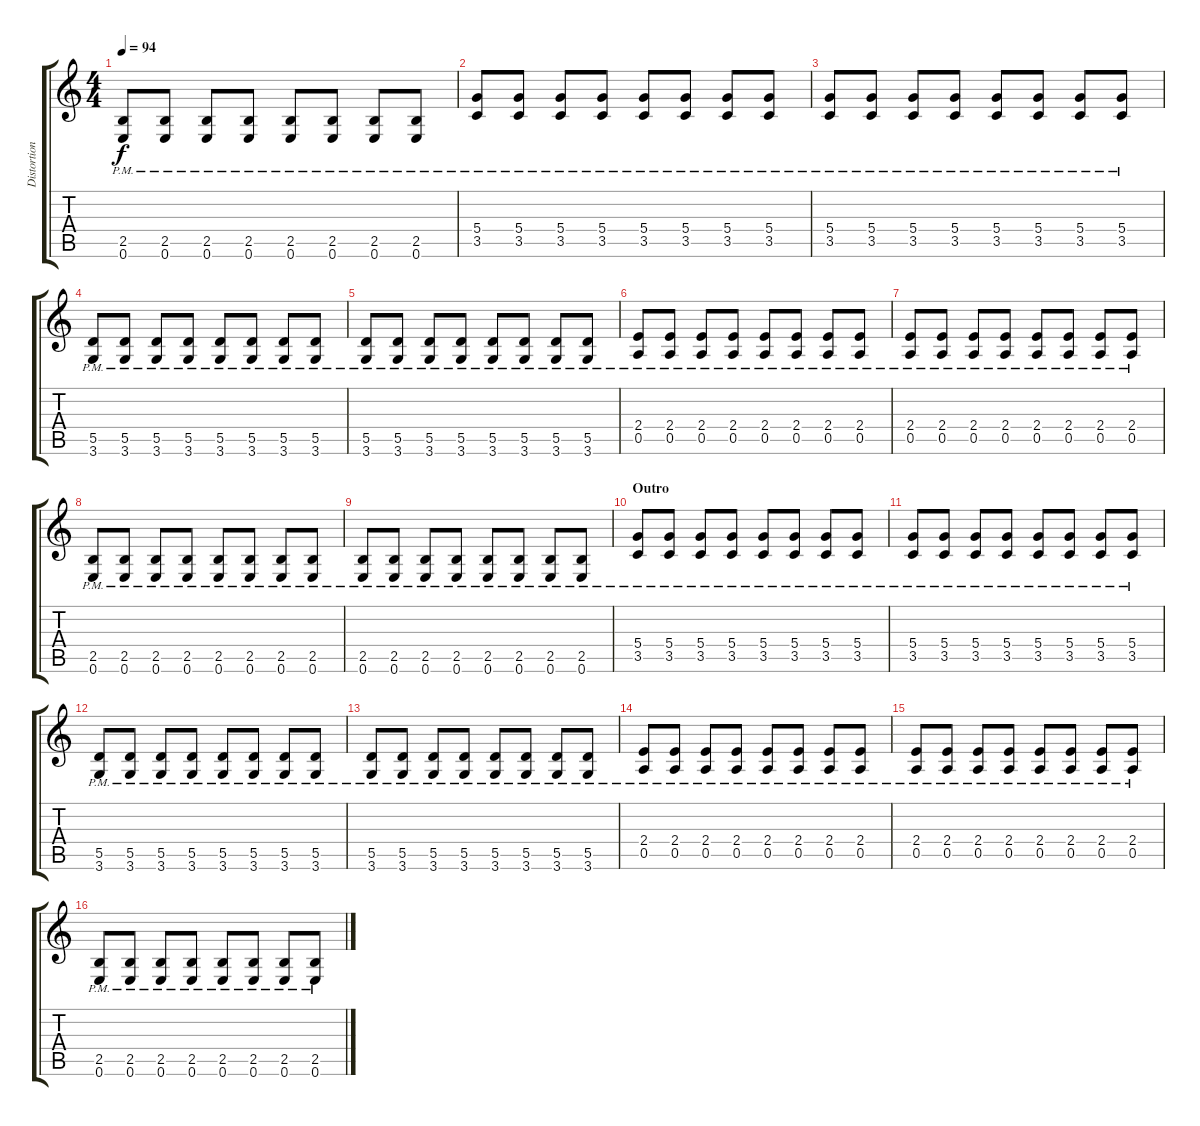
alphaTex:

\track ("Distortion Guitar" "Distortion") {instrument distortionguitar}
\staff {score tabs}
\tuning (E4 B3 G3 D3 A2 E2) {hide}
\ts (4 4)
\tempo 94
\clef g2
\ks c
(2.5{pm} 0.6{pm}).8{dy f} (2.5{pm} 0.6{pm}).8 (2.5{pm} 0.6{pm}).8 (2.5{pm} 0.6{pm}).8 (2.5{pm} 0.6{pm}).8 (2.5{pm} 0.6{pm}).8 (2.5{pm} 0.6{pm}).8 (2.5{pm} 0.6{pm}).8 |
(5.4{pm} 3.5{pm}).8 (5.4{pm} 3.5{pm}).8 (5.4{pm} 3.5{pm}).8 (5.4{pm} 3.5{pm}).8 (5.4{pm} 3.5{pm}).8 (5.4{pm} 3.5{pm}).8 (5.4{pm} 3.5{pm}).8 (5.4{pm} 3.5{pm}).8 |
(5.4{pm} 3.5{pm}).8 (5.4{pm} 3.5{pm}).8 (5.4{pm} 3.5{pm}).8 (5.4{pm} 3.5{pm}).8 (5.4{pm} 3.5{pm}).8 (5.4{pm} 3.5{pm}).8 (5.4{pm} 3.5{pm}).8 (5.4{pm} 3.5{pm}).8 |
(5.5{pm} 3.6{pm}).8 (5.5{pm} 3.6{pm}).8 (5.5{pm} 3.6{pm}).8 (5.5{pm} 3.6{pm}).8 (5.5{pm} 3.6{pm}).8 (5.5{pm} 3.6{pm}).8 (5.5{pm} 3.6{pm}).8 (5.5{pm} 3.6{pm}).8 |
(5.5{pm} 3.6{pm}).8 (5.5{pm} 3.6{pm}).8 (5.5{pm} 3.6{pm}).8 (5.5{pm} 3.6{pm}).8 (5.5{pm} 3.6{pm}).8 (5.5{pm} 3.6{pm}).8 (5.5{pm} 3.6{pm}).8 (5.5{pm} 3.6{pm}).8 |
(2.4{pm} 0.5{pm}).8 (2.4{pm} 0.5{pm}).8 (2.4{pm} 0.5{pm}).8 (2.4{pm} 0.5{pm}).8 (2.4{pm} 0.5{pm}).8 (2.4{pm} 0.5{pm}).8 (2.4{pm} 0.5{pm}).8 (2.4{pm} 0.5{pm}).8 |
(2.4{pm} 0.5{pm}).8 (2.4{pm} 0.5{pm}).8 (2.4{pm} 0.5{pm}).8 (2.4{pm} 0.5{pm}).8 (2.4{pm} 0.5{pm}).8 (2.4{pm} 0.5{pm}).8 (2.4{pm} 0.5{pm}).8 (2.4{pm} 0.5{pm}).8 |
(2.5{pm} 0.6{pm}).8 (2.5{pm} 0.6{pm}).8 (2.5{pm} 0.6{pm}).8 (2.5{pm} 0.6{pm}).8 (2.5{pm} 0.6{pm}).8 (2.5{pm} 0.6{pm}).8 (2.5{pm} 0.6{pm}).8 (2.5{pm} 0.6{pm}).8 |
(2.5{pm} 0.6{pm}).8 (2.5{pm} 0.6{pm}).8 (2.5{pm} 0.6{pm}).8 (2.5{pm} 0.6{pm}).8 (2.5{pm} 0.6{pm}).8 (2.5{pm} 0.6{pm}).8 (2.5{pm} 0.6{pm}).8 (2.5{pm} 0.6{pm}).8 |
\section ("" "Outro")
(5.4{pm} 3.5{pm}).8 (5.4{pm} 3.5{pm}).8 (5.4{pm} 3.5{pm}).8 (5.4{pm} 3.5{pm}).8 (5.4{pm} 3.5{pm}).8 (5.4{pm} 3.5{pm}).8 (5.4{pm} 3.5{pm}).8 (5.4{pm} 3.5{pm}).8 |
(5.4{pm} 3.5{pm}).8 (5.4{pm} 3.5{pm}).8 (5.4{pm} 3.5{pm}).8 (5.4{pm} 3.5{pm}).8 (5.4{pm} 3.5{pm}).8 (5.4{pm} 3.5{pm}).8 (5.4{pm} 3.5{pm}).8 (5.4{pm} 3.5{pm}).8 |
(5.5{pm} 3.6{pm}).8 (5.5{pm} 3.6{pm}).8 (5.5{pm} 3.6{pm}).8 (5.5{pm} 3.6{pm}).8 (5.5{pm} 3.6{pm}).8 (5.5{pm} 3.6{pm}).8 (5.5{pm} 3.6{pm}).8 (5.5{pm} 3.6{pm}).8 |
(5.5{pm} 3.6{pm}).8 (5.5{pm} 3.6{pm}).8 (5.5{pm} 3.6{pm}).8 (5.5{pm} 3.6{pm}).8 (5.5{pm} 3.6{pm}).8 (5.5{pm} 3.6{pm}).8 (5.5{pm} 3.6{pm}).8 (5.5{pm} 3.6{pm}).8 |
(2.4{pm} 0.5{pm}).8 (2.4{pm} 0.5{pm}).8 (2.4{pm} 0.5{pm}).8 (2.4{pm} 0.5{pm}).8 (2.4{pm} 0.5{pm}).8 (2.4{pm} 0.5{pm}).8 (2.4{pm} 0.5{pm}).8 (2.4{pm} 0.5{pm}).8 |
(2.4{pm} 0.5{pm}).8 (2.4{pm} 0.5{pm}).8 (2.4{pm} 0.5{pm}).8 (2.4{pm} 0.5{pm}).8 (2.4{pm} 0.5{pm}).8 (2.4{pm} 0.5{pm}).8 (2.4{pm} 0.5{pm}).8 (2.4{pm} 0.5{pm}).8 |
(2.5{pm} 0.6{pm}).8 (2.5{pm} 0.6{pm}).8 (2.5{pm} 0.6{pm}).8 (2.5{pm} 0.6{pm}).8 (2.5{pm} 0.6{pm}).8 (2.5{pm} 0.6{pm}).8 (2.5{pm} 0.6{pm}).8 (2.5{pm} 0.6{pm}).8
